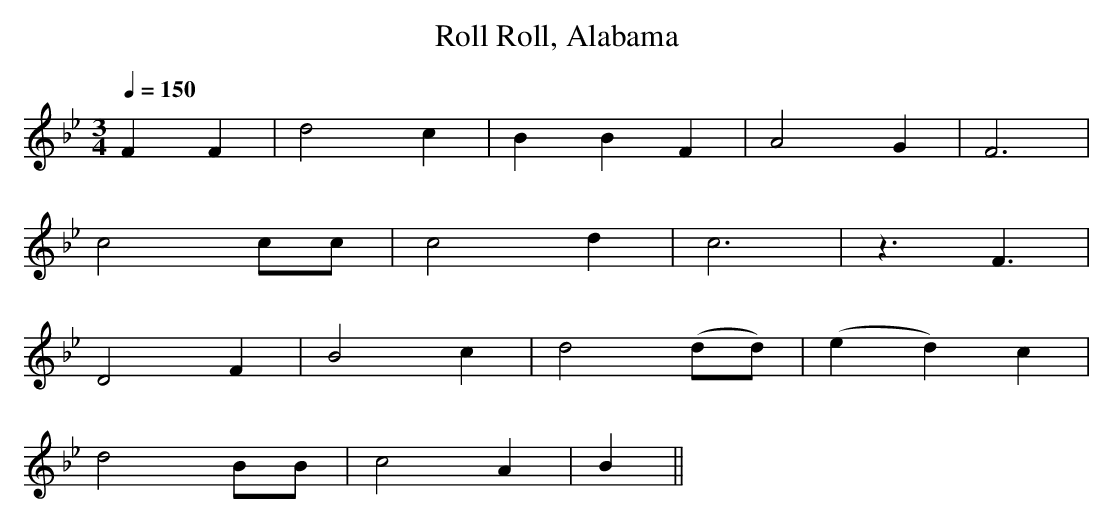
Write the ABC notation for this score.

X:1
T:Roll, Alabama, Roll
M:3/4
L:1/8
Q:1/4=150
K:Bb
F2F2|\
d4c2|B2B2F2|A4G2|F6|
c4cc|c4  d2|c6  |z3F3|
D4F2|B4  c2|d4(dd)|(e2d2)c2|
d4BB|c4  A2|B2  ||
